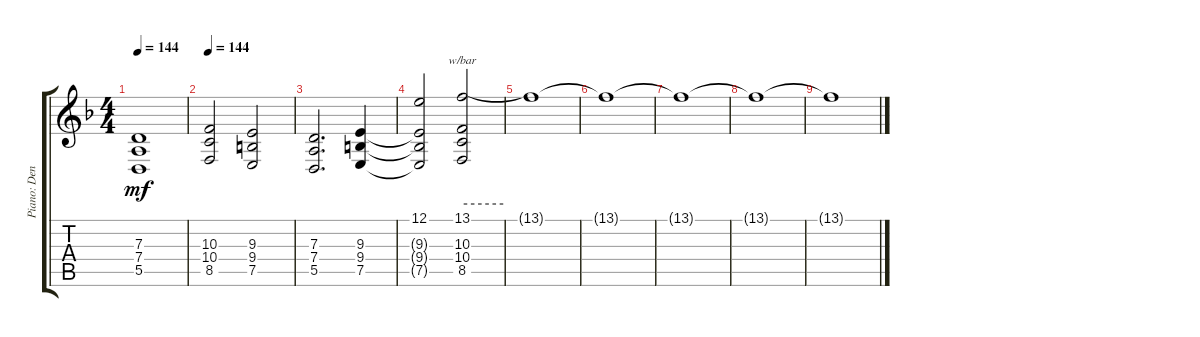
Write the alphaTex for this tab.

\track ("Piano: Denis" "Piano: Den") {instrument electricgrandpiano}
\staff {score tabs}
\tuning (E4 B3 G3 D3 A2 E2) {hide}
\ts (4 4)
\tempo 144
\clef g2
\ks f
(7.3{t} 7.4{t} 5.5{t}).1{dy mf} |
\tempo 144
(10.3 10.4 8.5).2 (9.3 9.4 7.5).2 |
(7.3 7.4 5.5).2{d} (9.3 9.4 7.5).4 |
(12.1 9.3{t} 9.4{t} 7.5{t}).2 (13.1 10.3 10.4 8.5).2{tbe (hold default 0 0 60 0)} |
13.1{t}.1 |
13.1{t}.1 |
13.1{t}.1 |
13.1{t}.1 |
13.1{t}.1
